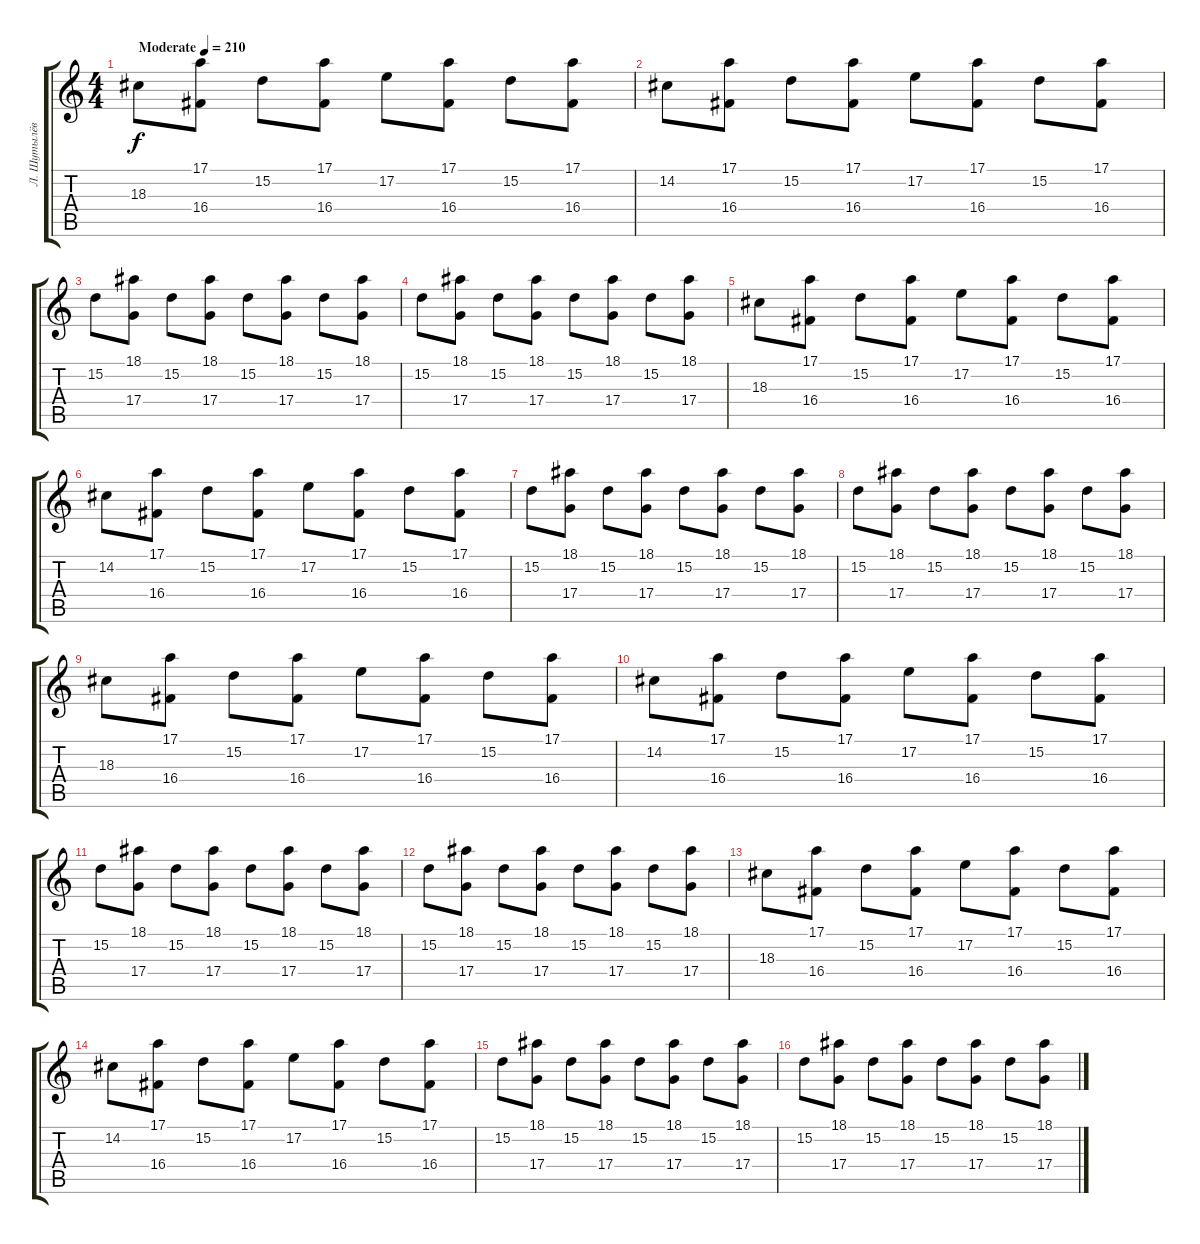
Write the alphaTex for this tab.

\track ("Л. Шутылёв" "Л. Шутылёв") {instrument tremolostrings}
\staff {score tabs}
\tuning (E4 B3 G3 D3 A2 E2) {hide}
\ts (4 4)
\tempo (210 "Moderate")
\clef g2
\ks c
18.3.8{dy f instrument tremolostrings} (17.1 16.4).8 15.2.8 (17.1 16.4).8 17.2.8 (17.1 16.4).8 15.2.8 (17.1 16.4).8 |
14.2.8 (17.1 16.4).8 15.2.8 (17.1 16.4).8 17.2.8 (17.1 16.4).8 15.2.8 (17.1 16.4).8 |
15.2.8 (18.1 17.4).8 15.2.8 (18.1 17.4).8 15.2.8 (18.1 17.4).8 15.2.8 (18.1 17.4).8 |
15.2.8 (18.1 17.4).8 15.2.8 (18.1 17.4).8 15.2.8 (18.1 17.4).8 15.2.8 (18.1 17.4).8 |
18.3.8 (17.1 16.4).8 15.2.8 (17.1 16.4).8 17.2.8 (17.1 16.4).8 15.2.8 (17.1 16.4).8 |
14.2.8 (17.1 16.4).8 15.2.8 (17.1 16.4).8 17.2.8 (17.1 16.4).8 15.2.8 (17.1 16.4).8 |
15.2.8 (18.1 17.4).8 15.2.8 (18.1 17.4).8 15.2.8 (18.1 17.4).8 15.2.8 (18.1 17.4).8 |
15.2.8 (18.1 17.4).8 15.2.8 (18.1 17.4).8 15.2.8 (18.1 17.4).8 15.2.8 (18.1 17.4).8 |
18.3.8 (17.1 16.4).8 15.2.8 (17.1 16.4).8 17.2.8 (17.1 16.4).8 15.2.8 (17.1 16.4).8 |
14.2.8 (17.1 16.4).8 15.2.8 (17.1 16.4).8 17.2.8 (17.1 16.4).8 15.2.8 (17.1 16.4).8 |
15.2.8 (18.1 17.4).8 15.2.8 (18.1 17.4).8 15.2.8 (18.1 17.4).8 15.2.8 (18.1 17.4).8 |
15.2.8 (18.1 17.4).8 15.2.8 (18.1 17.4).8 15.2.8 (18.1 17.4).8 15.2.8 (18.1 17.4).8 |
18.3.8 (17.1 16.4).8 15.2.8 (17.1 16.4).8 17.2.8 (17.1 16.4).8 15.2.8 (17.1 16.4).8 |
14.2.8 (17.1 16.4).8 15.2.8 (17.1 16.4).8 17.2.8 (17.1 16.4).8 15.2.8 (17.1 16.4).8 |
15.2.8 (18.1 17.4).8 15.2.8 (18.1 17.4).8 15.2.8 (18.1 17.4).8 15.2.8 (18.1 17.4).8 |
15.2.8 (18.1 17.4).8 15.2.8 (18.1 17.4).8 15.2.8 (18.1 17.4).8 15.2.8 (18.1 17.4).8
